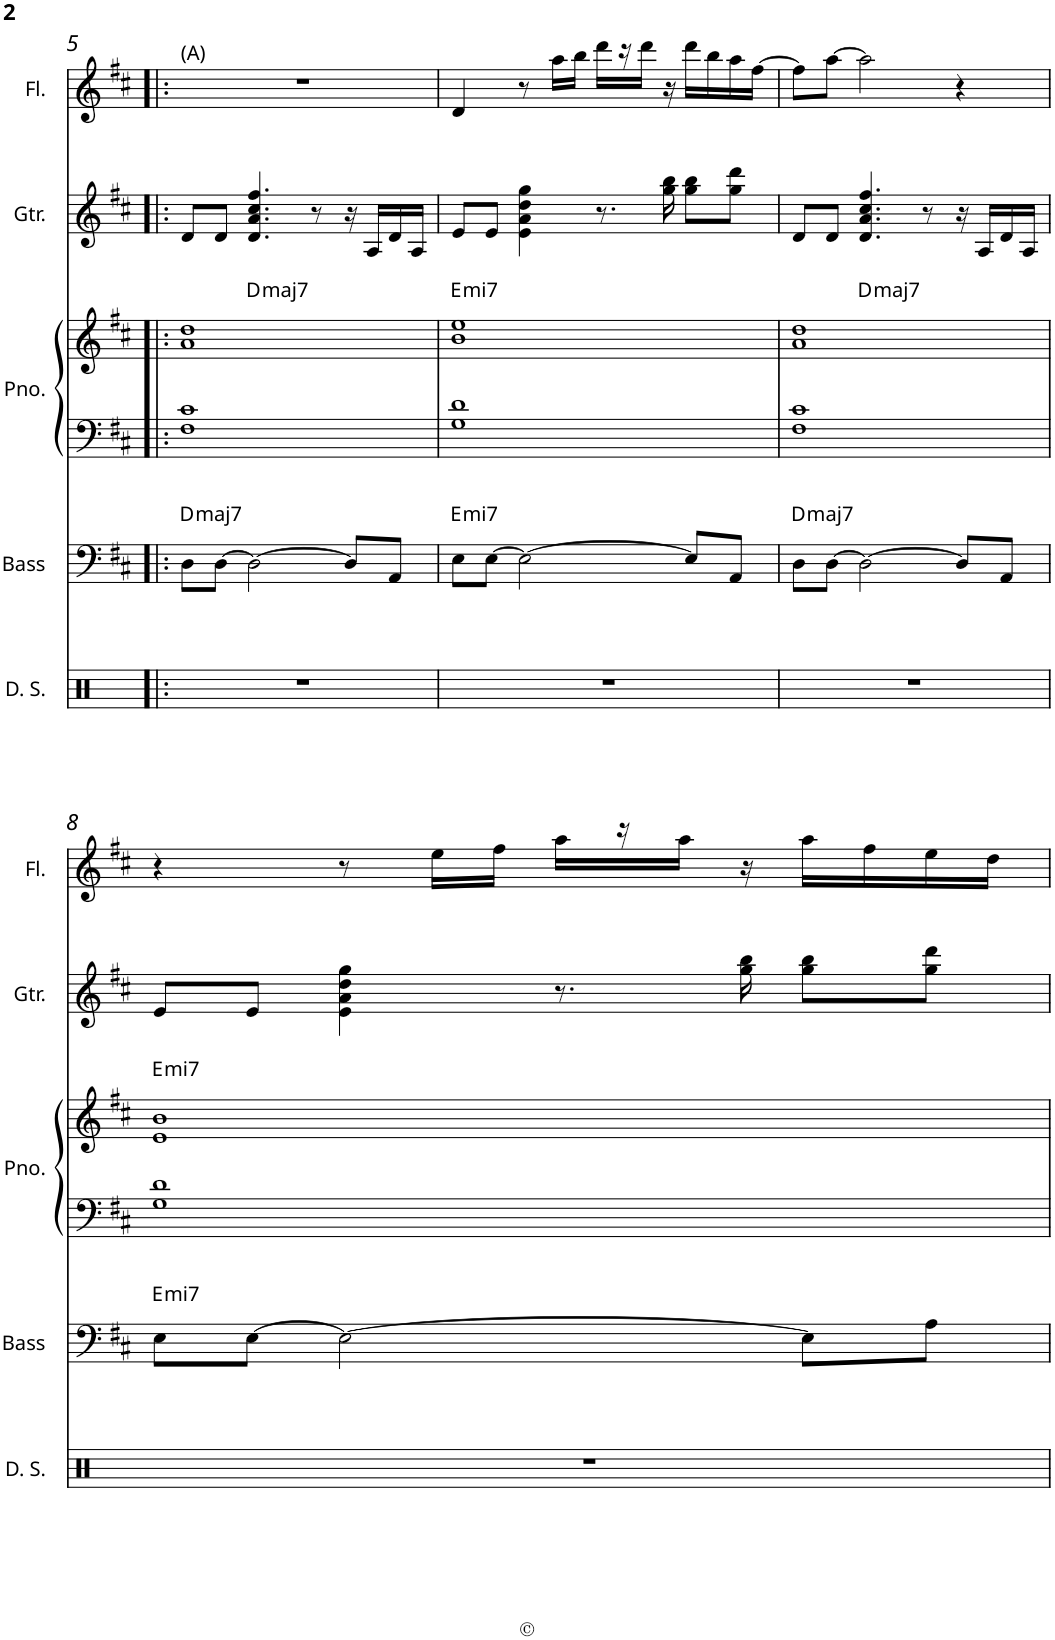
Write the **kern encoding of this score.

**kern	**kern	**harte	**kern	**kern	**harte	**kern	**kern
*part5	*part4	*part4	*part3	*part3	*part3	*part2	*part1
*staff6	*staff5	*	*staff4	*staff3	*	*staff2	*staff1
*I"Drum Set	*I"Bass Guitar	*	*I"Piano	*	*	*I"Guitar	*I"Flute
*I'D. S.	*I'Bass	*	*I'Pno.	*	*	*I'Gtr.	*I'Fl.
!!LO:PB:g=z
*clefX	*clefF4	*	*clefF4	*clefG2	*	*clefG2	*clefG2
*	*Trd7c12	*	*	*	*	*Trd7c12	*
*k[f#c#]	*k[f#c#]	*	*k[f#c#]	*k[f#c#]	*	*k[f#c#]	*k[f#c#]
*D:	*D:	*	*D:	*D:	*	*D:	*D:
*M4/4	*M4/4	*	*M4/4	*M4/4	*	*M4/4	*M4/4
=5!|:	=5!|:	=5!|:	=5!|:	=5!|:	=5!|:	=5!|:	=5!|:
!	!	!LO:H:kt=maj7	!	!	!	!	!LO:TX:a:t=(A)
*	*	*	*	*^	*	*	*
1r	8D\L	D:maj7	1F# 1c#	1a 1dd	4ryy	.	8d/L	1r
.	[8D\J	.	.	.	.	.	8d/J	.
!	!	!	!	!	!	!LO:H:kt=maj7	!	!
.	2D\_	.	.	.	2.ryy	D:maj7	4.d/ 4.a/ 4.cc#/ 4.ff#/	.
.	.	.	.	.	.	.	8r	.
.	8D/L]	.	.	.	.	.	16r	.
.	.	.	.	.	.	.	16A/LL	.
.	8AA/J	.	.	.	.	.	16d/	.
.	.	.	.	.	.	.	16A/JJ	.
=6	=6	=6	=6	=6	=6	=6	=6	=6
!	!	!LO:H:kt=mi7	!	!	!	!LO:H:kt=mi7	!	!
*	*	*	*	*v	*v	*	*	*
1r	8E\L	E:min7	1G 1d	1b 1ee	E:min7	8e/L	4d/
.	[8E\J	.	.	.	.	8e/J	.
.	2E\_	.	.	.	.	4e\ 4a\ 4dd\ 4gg\	8r
.	.	.	.	.	.	.	16aa\LL
.	.	.	.	.	.	.	16bb\JJ
.	.	.	.	.	.	8.r	16ddd\LL
.	.	.	.	.	.	.	16r
.	.	.	.	.	.	.	16ddd\JJ
.	.	.	.	.	.	16gg\ 16bb\	16r
.	8E/L]	.	.	.	.	8gg\ 8bb\L	16ddd\LL
.	.	.	.	.	.	.	16bb\
.	8AA/J	.	.	.	.	8gg\ 8ddd\J	16aa\
.	.	.	.	.	.	.	[16ff#\JJ
=7	=7	=7	=7	=7	=7	=7	=7
!	!	!LO:H:kt=maj7	!	!	!	!	!
*	*	*	*	*^	*	*	*
1r	8D\L	D:maj7	1F# 1c#	1a 1dd	4ryy	.	8d/L	8ff#\L]
.	[8D\J	.	.	.	.	.	8d/J	[8aa\J
!	!	!	!	!	!	!LO:H:kt=maj7	!	!
.	2D\_	.	.	.	2.ryy	D:maj7	4.d/ 4.a/ 4.cc#/ 4.ff#/	2aa\]
.	.	.	.	.	.	.	8r	.
.	8D/L]	.	.	.	.	.	16r	4r
.	.	.	.	.	.	.	16A/LL	.
.	8AA/J	.	.	.	.	.	16d/	.
.	.	.	.	.	.	.	16A/JJ	.
!!LO:LB:g=z
=8	=8	=8	=8	=8	=8	=8	=8	=8
!	!	!LO:H:kt=mi7	!	!	!	!LO:H:kt=mi7	!	!
*	*	*	*	*v	*v	*	*	*
1r	8E\L	E:min7	1G 1d	1e 1b	E:min7	8e/L	4r
.	[8E\J	.	.	.	.	8e/J	.
.	2E\_	.	.	.	.	4e\ 4a\ 4dd\ 4gg\	8r
.	.	.	.	.	.	.	16ee\LL
.	.	.	.	.	.	.	16ff#\JJ
.	.	.	.	.	.	8.r	16aa\LL
.	.	.	.	.	.	.	16r
.	.	.	.	.	.	.	16aa\JJ
.	.	.	.	.	.	16gg\ 16bb\	16r
.	8E\L]	.	.	.	.	8gg\ 8bb\L	16aa\LL
.	.	.	.	.	.	.	16ff#\
.	8A\J	.	.	.	.	8gg\ 8ddd\J	16ee\
.	.	.	.	.	.	.	16dd\JJ
=	=	=	=	=	=	=	=
*-	*-	*-	*-	*-	*-	*-	*-
